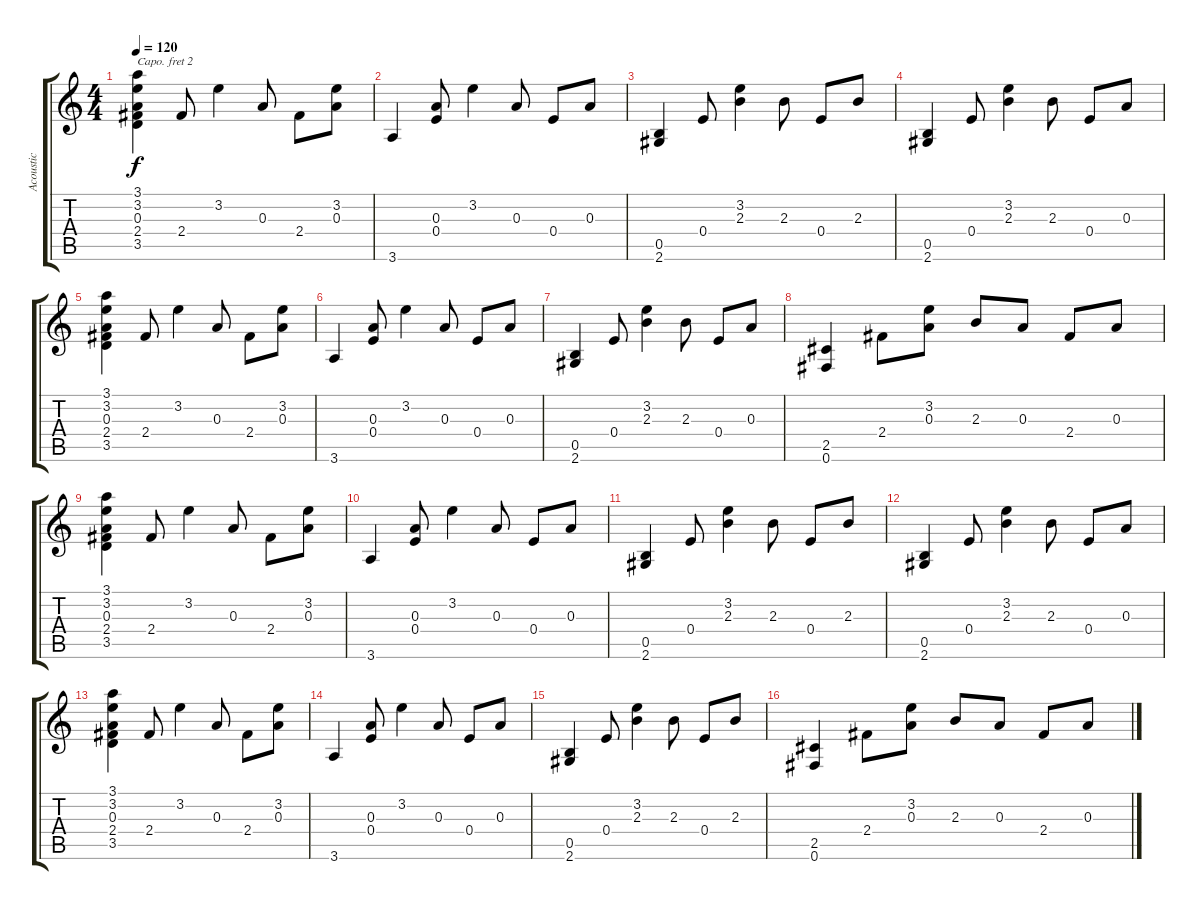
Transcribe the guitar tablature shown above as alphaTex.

\track ("Acoustic" "Acoustic") {instrument acousticguitarsteel}
\staff {score tabs}
\capo 2
\tuning (E4 B3 G3 D3 A2 E2) {hide}
\ts (4 4)
\tempo 120
\clef g2
\ks c
(3.1 3.2 0.3 2.4 3.5).4{dy f} 2.4.8 3.2.4 0.3.8 2.4.8 (3.2 0.3).8 |
3.6.4 (0.3 0.4).8 3.2.4 0.3.8 0.4.8 0.3.8 |
(0.5 2.6).4 0.4.8 (3.2 2.3).4 2.3.8 0.4.8 2.3.8 |
(0.5 2.6).4 0.4.8 (3.2 2.3).4 2.3.8 0.4.8 0.3.8 |
(3.1 3.2 0.3 2.4 3.5).4 2.4.8 3.2.4 0.3.8 2.4.8 (3.2 0.3).8 |
3.6.4 (0.3 0.4).8 3.2.4 0.3.8 0.4.8 0.3.8 |
(0.5 2.6).4 0.4.8 (3.2 2.3).4 2.3.8 0.4.8 0.3.8 |
(2.5 0.6).4 2.4.8 (3.2 0.3).8 2.3.8 0.3.8 2.4.8 0.3.8 |
(3.1 3.2 0.3 2.4 3.5).4 2.4.8 3.2.4 0.3.8 2.4.8 (3.2 0.3).8 |
3.6.4 (0.3 0.4).8 3.2.4 0.3.8 0.4.8 0.3.8 |
(0.5 2.6).4 0.4.8 (3.2 2.3).4 2.3.8 0.4.8 2.3.8 |
(0.5 2.6).4 0.4.8 (3.2 2.3).4 2.3.8 0.4.8 0.3.8 |
(3.1 3.2 0.3 2.4 3.5).4 2.4.8 3.2.4 0.3.8 2.4.8 (3.2 0.3).8 |
3.6.4 (0.3 0.4).8 3.2.4 0.3.8 0.4.8 0.3.8 |
(0.5 2.6).4 0.4.8 (3.2 2.3).4 2.3.8 0.4.8 2.3.8 |
(2.5 0.6).4 2.4.8 (3.2 0.3).8 2.3.8 0.3.8 2.4.8 0.3.8
